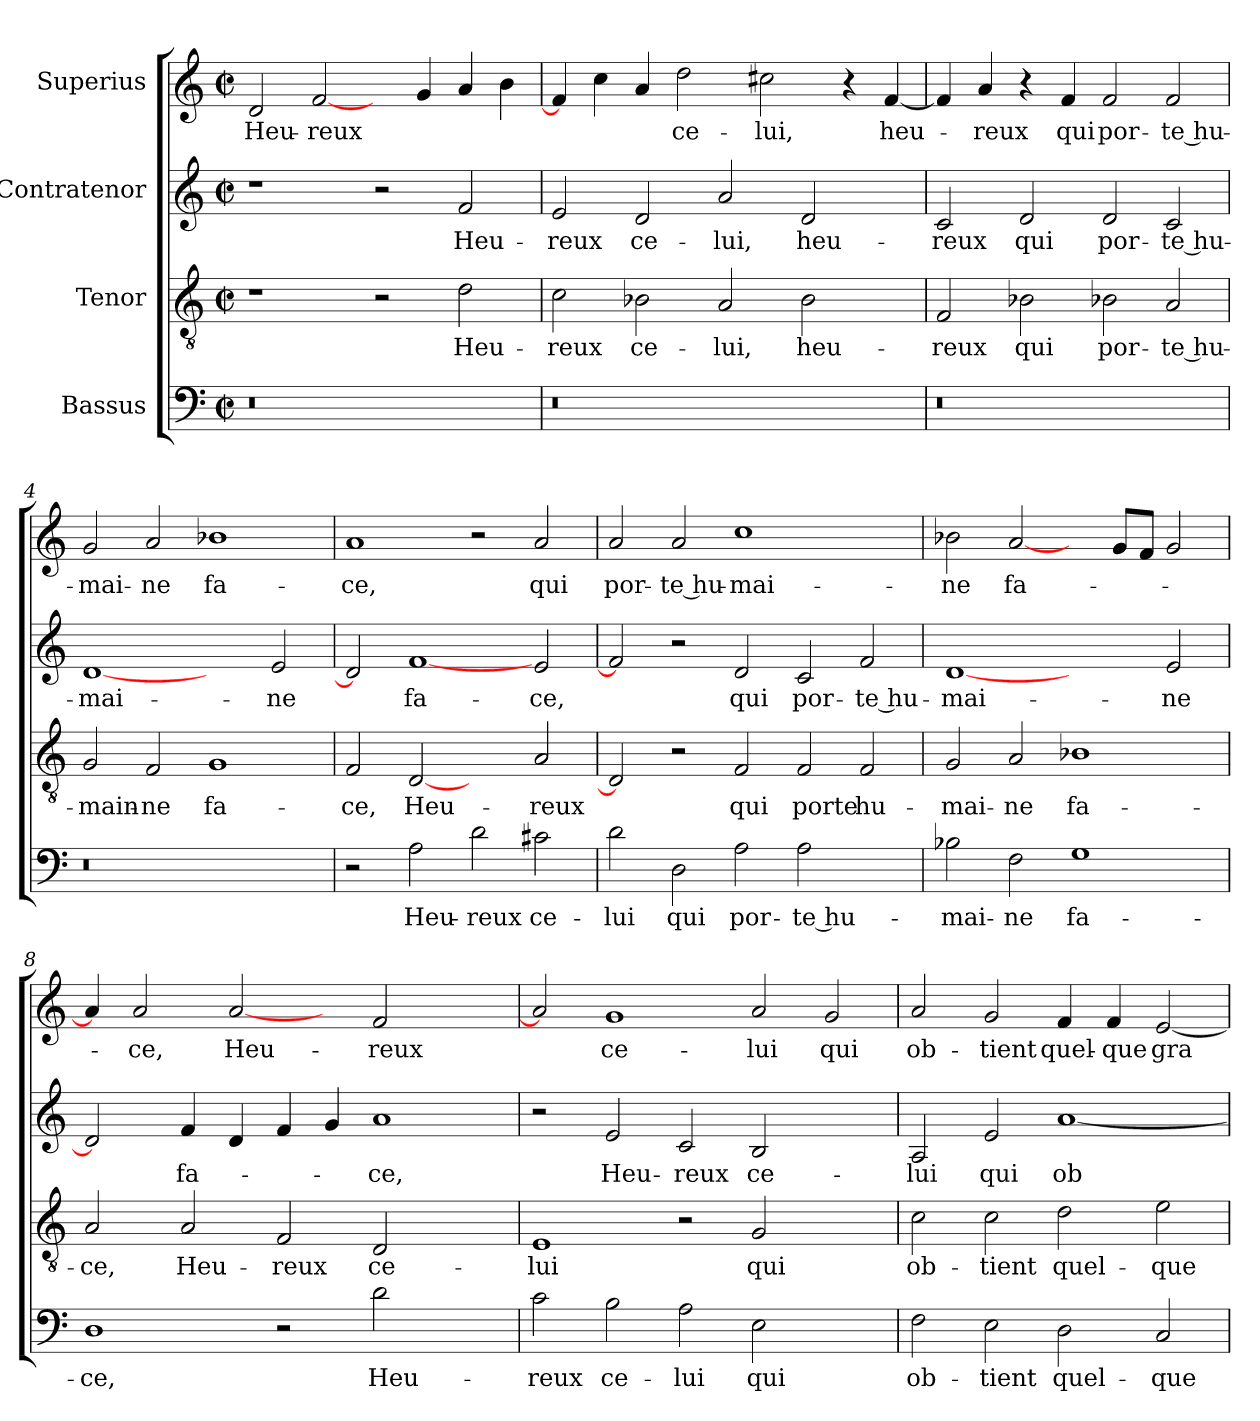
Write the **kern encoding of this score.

**kern	**text	**kern	**text	**kern	**text	**kern	**text
*part4	*part4	*part3	*part3	*part2	*part2	*part1	*part1
*staff4	*staff4	*staff3	*staff3	*staff2	*staff2	*staff1	*staff1
*I"Bassus	*	*I"Tenor	*	*I"Contratenor	*	*I"Superius	*
*clefF4	*	*clefGv2	*	*clefG2	*	*clefG2	*
*k[]	*	*k[]	*	*k[]	*	*k[]	*
*C:	*	*C:	*	*C:	*	*C:	*
*M2/2	*	*M2/2	*	*M2/2	*	*M2/2	*
*met(c|)	*	*met(c|)	*	*met(c|)	*	*met(c|)	*
=1	=1	=1	=1	=1	=1	=1	=1
!LO:N:vis=0	!	!	!	!	!	!	!
1r	.	1r	.	1r	.	2d/	Heu-
.	.	.	.	.	.	[2f/	-reux
1ryy	.	2r	.	2r	.	4ryy	.
.	.	.	.	.	.	4g/	.
.	.	2d\	Heu-	2f/	Heu-	4a/	.
.	.	.	.	.	.	4b\	.
=2	=2	=2	=2	=2	=2	=2	=2
!LO:N:vis=0	!	!	!	!	!	!	!
1r	.	2c\	-reux	2e/	-reux	4f/]	.
.	.	.	.	.	.	4cc\	.
.	.	2B-X\	ce-	2d/	ce-	4a/	.
.	.	.	.	.	.	2dd\	ce-
1ryy	.	2A/	-lui,	2a/	-lui,	.	.
.	.	.	.	.	.	2cc#X\	-lui,
.	.	2B-\	heu-	2d/	heu-	.	.
.	.	.	.	.	.	4r	.
4ryy	.	4ryy	.	4ryy	.	[4f/	heu-
=3	=3	=3	=3	=3	=3	=3	=3
!LO:N:vis=0	!	!	!	!	!	!	!
1r	.	2F/	-reux	2c/	-reux	4f/]	.
.	.	.	.	.	.	4a/	-reux
.	.	2B-X\	qui	2d/	qui	4r	.
.	.	.	.	.	.	4f/	qui
1ryy	.	2B-X\	por-	2d/	por-	2f/	por-
.	.	2A/	-te hu-	2c/	-te hu-	2f/	-te hu-
=4	=4	=4	=4	=4	=4	=4	=4
!LO:N:vis=0	!	!	!	!	!	!	!
1r	.	2G/	-main-	[1d/	-mai-	2g/	-mai-
.	.	2F/	-ne	.	.	2a/	-ne
1ryy	.	1G/	fa-	2ryy	.	1b-X\	fa-
.	.	.	.	2e/	-ne	.	.
!!LO:LB:g=z
=5	=5	=5	=5	=5	=5	=5	=5
2r	.	2F/	-ce,	2d/]	.	1a/	-ce,
2A\	Heu-	[2D/	Heu-	[1f/	fa-	.	.
2d\	-reux	2ryy	.	.	.	2r	.
2c#X\	ce-	2A/	-reux	2e/	-ce,	2a/	qui
=6	=6	=6	=6	=6	=6	=6	=6
2d\	-lui	2D/]	.	2f/]	.	2a/	por-
2D\	qui	2r	.	2r	.	2a/	-te hu-
2A\	por-	2F/	qui	2d/	qui	1cc\	-mai-
2A\	-te hu-	2F/	porte	2c/	por-	.	.
2ryy	.	2F/	hu-	2f/	-te hu-	2ryy	.
=7	=7	=7	=7	=7	=7	=7	=7
2B-X\	-mai-	2G/	-mai-	[1d/	-mai-	2b-X\	-ne
2F\	-ne	2A/	-ne	.	.	[2a/	fa-
1G\	fa-	1B-X\	fa-	2ryy	.	4ryy	.
.	.	.	.	.	.	8g/L	.
.	.	.	.	.	.	8f/J	.
.	.	.	.	2e/	-ne	2g/	.
=8	=8	=8	=8	=8	=8	=8	=8
1D\	-ce,	2A/	-ce,	2d/]	.	4a/]	.
.	.	.	.	.	.	2a/	-ce,
.	.	2A/	Heu-	4f/	fa-	.	.
.	.	.	.	4d/	.	[2a/	Heu-
2r	.	2F/	-reux	4f/	.	.	.
.	.	.	.	4g/	.	4ryy	.
2d\	Heu-	2D/	ce-	1a/	-ce,	2f/	-reux
2ryy	.	2ryy	.	.	.	2ryy	.
=9	=9	=9	=9	=9	=9	=9	=9
2c\	-reux	1E/	-lui	2r	.	2a/]	.
2B\	ce-	.	.	2e/	Heu-	1g/	ce-
2A\	-lui	2r	.	2c/	-reux	.	.
2E\	qui	2G/	qui	2B/	ce-	2a/	-lui
2ryy	.	2ryy	.	2ryy	.	2g/	qui
!!LO:LB:g=z
=10	=10	=10	=10	=10	=10	=10	=10
2F\	ob-	2c\	ob-	2A/	-lui	2a/	ob-
2E\	-tient	2c\	-tient	2e/	qui	2g/	-tient
2D\	quel-	2d\	quel-	[1a/	ob-	4f/	quel-
.	.	.	.	.	.	4f/	-que
2C/	-que	2e\	-que	.	.	[2e/	gra-
=	=	=	=	=	=	=	=
*-	*-	*-	*-	*-	*-	*-	*-
